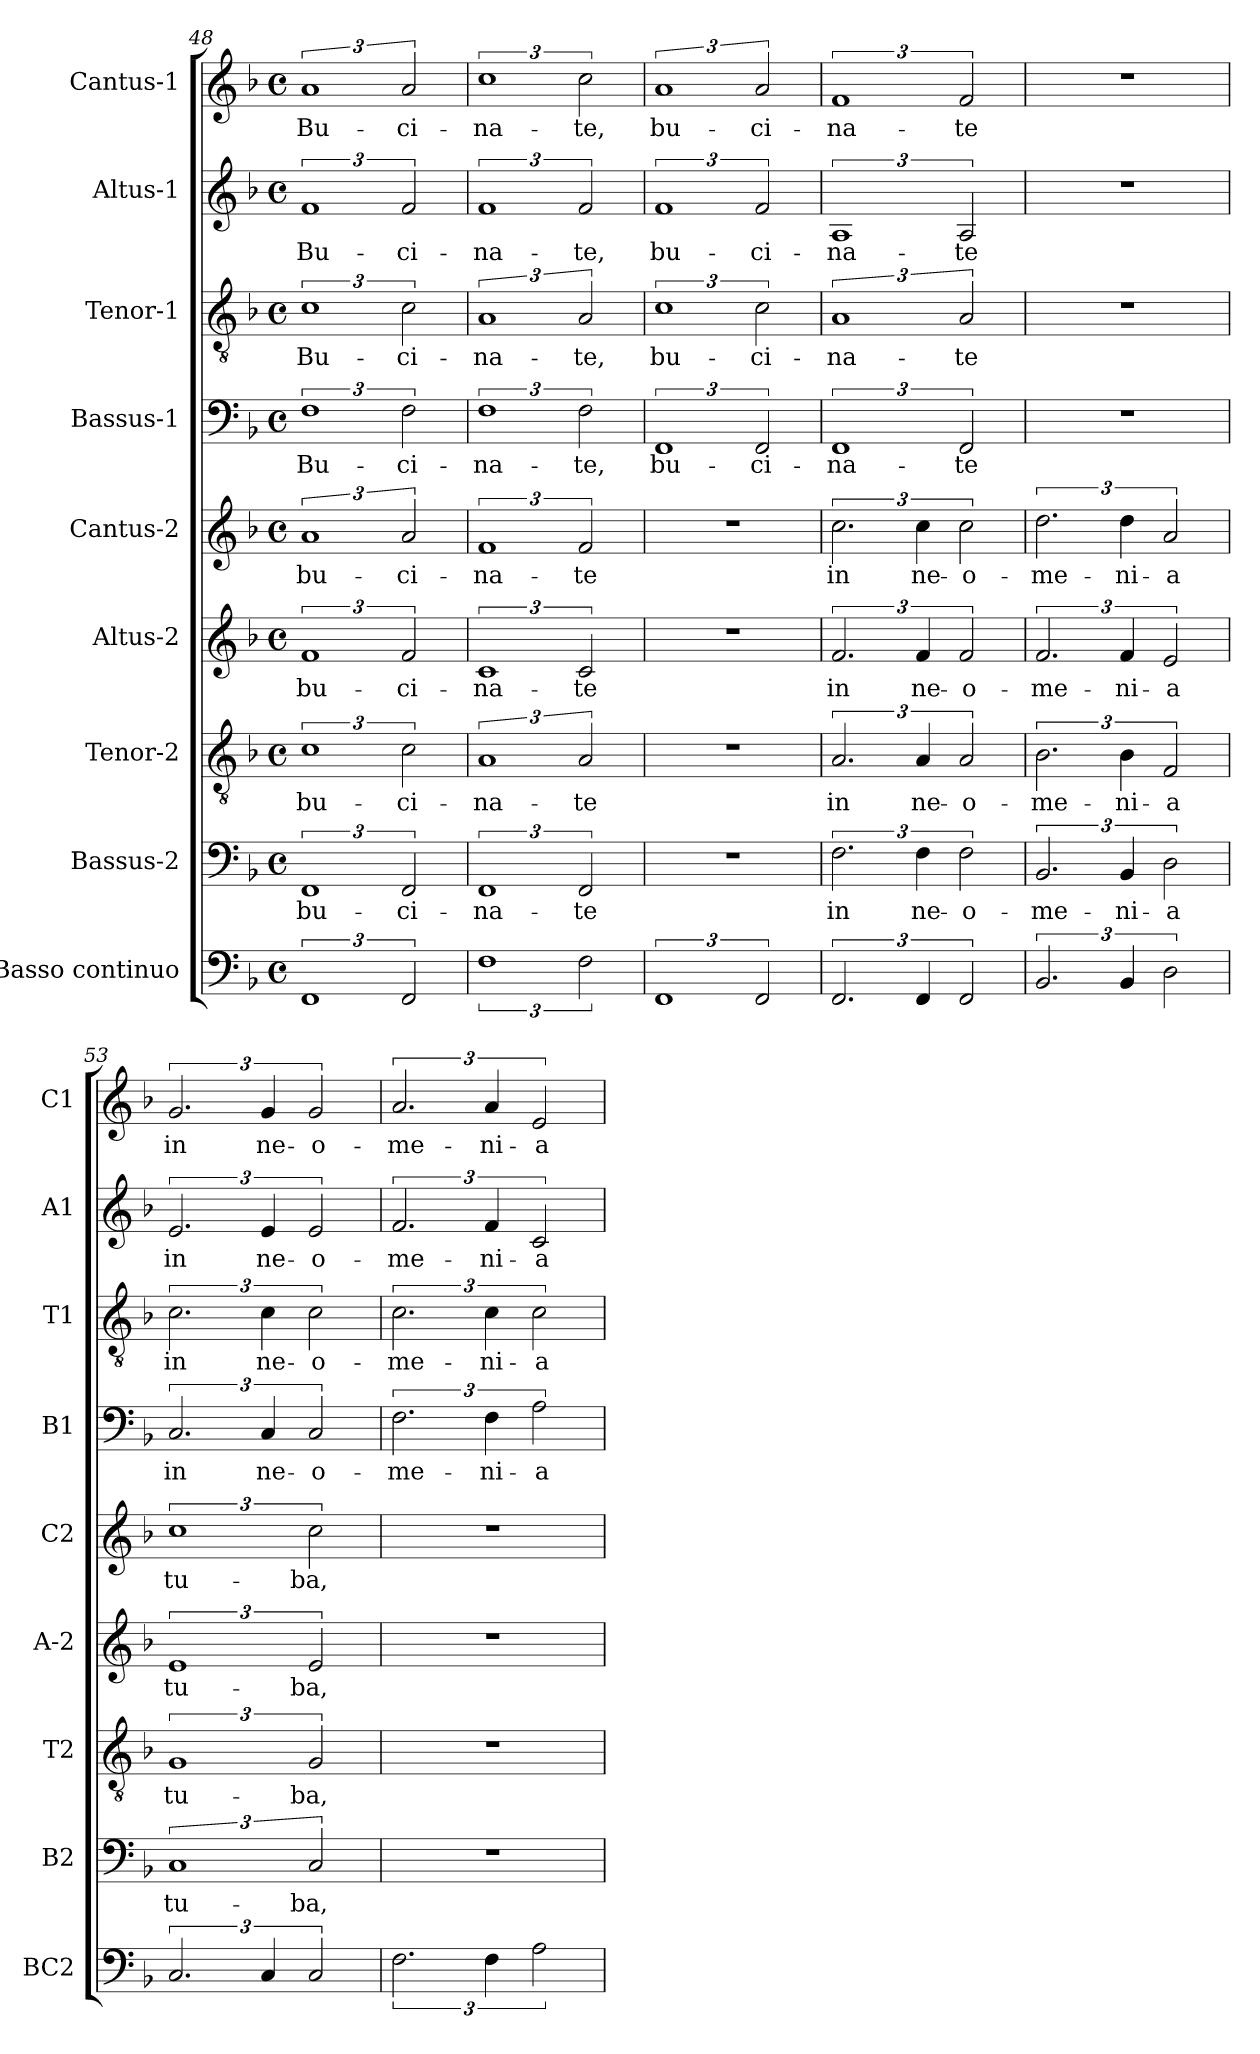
**kern	**kern	**text	**kern	**text	**kern	**text	**kern	**text	**kern	**text	**kern	**text	**kern	**text	**kern	**text
*part9	*part8	*part8	*part7	*part7	*part6	*part6	*part5	*part5	*part4	*part4	*part3	*part3	*part2	*part2	*part1	*part1
*staff9	*staff8	*staff8	*staff7	*staff7	*staff6	*staff6	*staff5	*staff5	*staff4	*staff4	*staff3	*staff3	*staff2	*staff2	*staff1	*staff1
*I"Basso continuo	*I"Bassus-2	*	*I"Tenor-2	*	*I"Altus-2	*	*I"Cantus-2	*	*I"Bassus-1	*	*I"Tenor-1	*	*I"Altus-1	*	*I"Cantus-1	*
*I'BC2	*I'B2	*	*I'T2	*	*I'A-2	*	*I'C2	*	*I'B1	*	*I'T1	*	*I'A1	*	*I'C1	*
*clefF4	*clefF4	*	*clefGv2	*	*clefG2	*	*clefG2	*	*clefF4	*	*clefGv2	*	*clefG2	*	*clefG2	*
*k[b-]	*k[b-]	*	*k[b-]	*	*k[b-]	*	*k[b-]	*	*k[b-]	*	*k[b-]	*	*k[b-]	*	*k[b-]	*
*F:	*F:	*	*F:	*	*F:	*	*F:	*	*F:	*	*F:	*	*F:	*	*F:	*
*M4/4	*M4/4	*	*M4/4	*	*M4/4	*	*M4/4	*	*M4/4	*	*M4/4	*	*M4/4	*	*M4/4	*
*met(c)	*met(c)	*	*met(c)	*	*met(c)	*	*met(c)	*	*met(c)	*	*met(c)	*	*met(c)	*	*met(c)	*
=48	=48	=48	=48	=48	=48	=48	=48	=48	=48	=48	=48	=48	=48	=48	=48	=48
!	!	!LO:LY:b	!	!LO:LY:b	!	!LO:LY:b	!	!LO:LY:b	!	!LO:LY:b	!	!LO:LY:b	!	!LO:LY:b	!	!LO:LY:b
3%2FF	3%2FF	bu-	3%2c	bu-	3%2f	bu-	3%2a	bu-	3%2F	Bu-	3%2c	Bu-	3%2f	Bu-	3%2a	Bu-
!	!	!LO:LY:b	!	!LO:LY:b	!	!LO:LY:b	!	!LO:LY:b	!	!LO:LY:b	!	!LO:LY:b	!	!LO:LY:b	!	!LO:LY:b
3FF/	3FF/	-ci-	3c\	-ci-	3f/	-ci-	3a/	-ci-	3F\	-ci-	3c\	-ci-	3f/	-ci-	3a/	-ci-
!!LO:PB:g=z
=49	=49	=49	=49	=49	=49	=49	=49	=49	=49	=49	=49	=49	=49	=49	=49	=49
!	!	!LO:LY:b	!	!LO:LY:b	!	!LO:LY:b	!	!LO:LY:b	!	!LO:LY:b	!	!LO:LY:b	!	!LO:LY:b	!	!LO:LY:b
3%2F	3%2FF	-na-	3%2A	-na-	3%2c	-na-	3%2f	-na-	3%2F	-na-	3%2A	-na-	3%2f	-na-	3%2cc	-na-
!	!	!LO:LY:b	!	!LO:LY:b	!	!LO:LY:b	!	!LO:LY:b	!	!LO:LY:b	!	!LO:LY:b	!	!LO:LY:b	!	!LO:LY:b
3F\	3FF/	-te	3A/	-te	3c/	-te	3f/	-te	3F\	-te,	3A/	-te,	3f/	-te,	3cc\	-te,
=50	=50	=50	=50	=50	=50	=50	=50	=50	=50	=50	=50	=50	=50	=50	=50	=50
!	!	!	!	!	!	!	!	!	!	!LO:LY:b	!	!LO:LY:b	!	!LO:LY:b	!	!LO:LY:b
3%2FF	1r	.	1r	.	1r	.	1r	.	3%2FF	bu-	3%2c	bu-	3%2f	bu-	3%2a	bu-
!	!	!	!	!	!	!	!	!	!	!LO:LY:b	!	!LO:LY:b	!	!LO:LY:b	!	!LO:LY:b
3FF/	.	.	.	.	.	.	.	.	3FF/	-ci-	3c\	-ci-	3f/	-ci-	3a/	-ci-
=51	=51	=51	=51	=51	=51	=51	=51	=51	=51	=51	=51	=51	=51	=51	=51	=51
!	!	!LO:LY:b	!	!LO:LY:b	!	!LO:LY:b	!	!LO:LY:b	!	!LO:LY:b	!	!LO:LY:b	!	!LO:LY:b	!	!LO:LY:b
3.FF/	3.F\	in	3.A/	in	3.f/	in	3.cc\	in	3%2FF	-na-	3%2A	-na-	3%2A	-na-	3%2f	-na-
!	!	!LO:LY:b	!	!LO:LY:b	!	!LO:LY:b	!	!LO:LY:b	!	!	!	!	!	!	!	!
6FF/	6F\	ne-	6A/	ne-	6f/	ne-	6cc\	ne-	.	.	.	.	.	.	.	.
!	!	!LO:LY:b	!	!LO:LY:b	!	!LO:LY:b	!	!LO:LY:b	!	!LO:LY:b	!	!LO:LY:b	!	!LO:LY:b	!	!LO:LY:b
3FF/	3F\	-o-	3A/	-o-	3f/	-o-	3cc\	-o-	3FF/	-te	3A/	-te	3A/	-te	3f/	-te
=52	=52	=52	=52	=52	=52	=52	=52	=52	=52	=52	=52	=52	=52	=52	=52	=52
!	!	!LO:LY:b	!	!LO:LY:b	!	!LO:LY:b	!	!LO:LY:b	!	!	!	!	!	!	!	!
3.BB-/	3.BB-/	-me-	3.B-\	-me-	3.f/	-me-	3.dd\	-me-	1r	.	1r	.	1r	.	1r	.
!	!	!LO:LY:b	!	!LO:LY:b	!	!LO:LY:b	!	!LO:LY:b	!	!	!	!	!	!	!	!
6BB-/	6BB-/	-ni-	6B-\	-ni-	6f/	-ni-	6dd\	-ni-	.	.	.	.	.	.	.	.
!	!	!LO:LY:b	!	!LO:LY:b	!	!LO:LY:b	!	!LO:LY:b	!	!	!	!	!	!	!	!
3D\	3D\	-a	3F/	-a	3e/	-a	3a/	-a	.	.	.	.	.	.	.	.
=53	=53	=53	=53	=53	=53	=53	=53	=53	=53	=53	=53	=53	=53	=53	=53	=53
!	!	!LO:LY:b	!	!LO:LY:b	!	!LO:LY:b	!	!LO:LY:b	!	!LO:LY:b	!	!LO:LY:b	!	!LO:LY:b	!	!LO:LY:b
3.C/	3%2C	tu-	3%2G	tu-	3%2e	tu-	3%2cc	tu-	3.C/	in	3.c\	in	3.e/	in	3.g/	in
!	!	!	!	!	!	!	!	!	!	!LO:LY:b	!	!LO:LY:b	!	!LO:LY:b	!	!LO:LY:b
6C/	.	.	.	.	.	.	.	.	6C/	ne-	6c\	ne-	6e/	ne-	6g/	ne-
!	!	!LO:LY:b	!	!LO:LY:b	!	!LO:LY:b	!	!LO:LY:b	!	!LO:LY:b	!	!LO:LY:b	!	!LO:LY:b	!	!LO:LY:b
3C/	3C/	-ba,	3G/	-ba,	3e/	-ba,	3cc\	-ba,	3C/	-o-	3c\	-o-	3e/	-o-	3g/	-o-
=54	=54	=54	=54	=54	=54	=54	=54	=54	=54	=54	=54	=54	=54	=54	=54	=54
!	!	!	!	!	!	!	!	!	!	!LO:LY:b	!	!LO:LY:b	!	!LO:LY:b	!	!LO:LY:b
3.F\	1r	.	1r	.	1r	.	1r	.	3.F\	-me-	3.c\	-me-	3.f/	-me-	3.a/	-me-
!	!	!	!	!	!	!	!	!	!	!LO:LY:b	!	!LO:LY:b	!	!LO:LY:b	!	!LO:LY:b
6F\	.	.	.	.	.	.	.	.	6F\	-ni-	6c\	-ni-	6f/	-ni-	6a/	-ni-
!	!	!	!	!	!	!	!	!	!	!LO:LY:b	!	!LO:LY:b	!	!LO:LY:b	!	!LO:LY:b
3A\	.	.	.	.	.	.	.	.	3A\	-a	3c\	-a	3c/	-a	3e/	-a
=	=	=	=	=	=	=	=	=	=	=	=	=	=	=	=	=
*-	*-	*-	*-	*-	*-	*-	*-	*-	*-	*-	*-	*-	*-	*-	*-	*-
